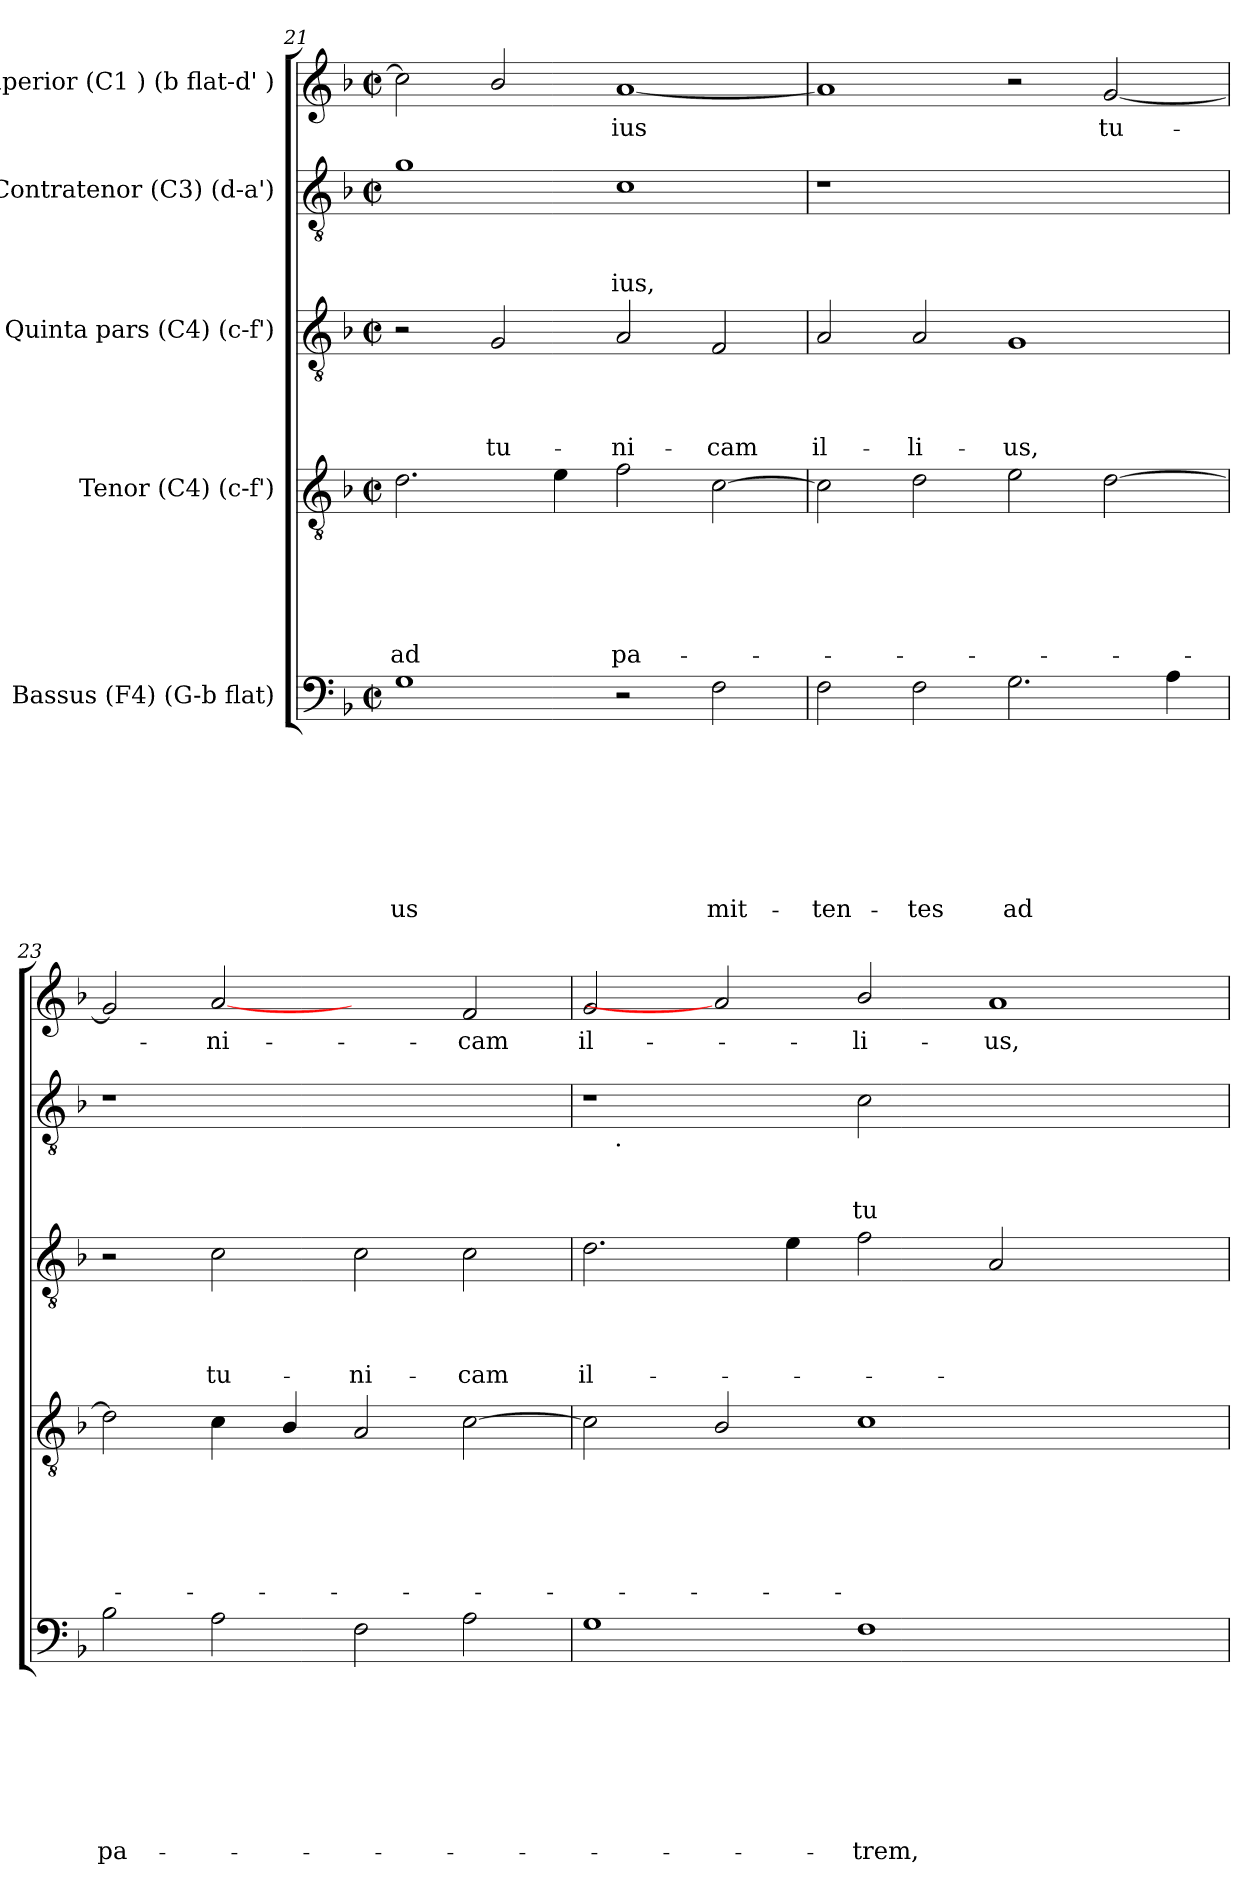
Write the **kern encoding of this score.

**kern	**text	**text	**text	**text	**text	**text	**text	**text	**kern	**text	**text	**text	**text	**text	**text	**kern	**text	**text	**text	**text	**kern	**text	**text	**text	**kern	**text
*part5	*part5	*part5	*part5	*part5	*part5	*part5	*part5	*part5	*part4	*part4	*part4	*part4	*part4	*part4	*part4	*part3	*part3	*part3	*part3	*part3	*part2	*part2	*part2	*part2	*part1	*part1
*staff5	*staff5	*staff5	*staff5	*staff5	*staff5	*staff5	*staff5	*staff5	*staff4	*staff4	*staff4	*staff4	*staff4	*staff4	*staff4	*staff3	*staff3	*staff3	*staff3	*staff3	*staff2	*staff2	*staff2	*staff2	*staff1	*staff1
*I"Bassus (F4) (G-b flat)	*	*	*	*	*	*	*	*	*I"Tenor (C4) (c-f')	*	*	*	*	*	*	*I"Quinta pars (C4) (c-f')	*	*	*	*	*I"Contratenor (C3) (d-a')	*	*	*	*I"Superior (C1 ) (b flat-d' )	*
!!LO:LB:g=z
*clefF4	*	*	*	*	*	*	*	*	*clefGv2	*	*	*	*	*	*	*clefGv2	*	*	*	*	*clefGv2	*	*	*	*clefG2	*
*k[b-]	*	*	*	*	*	*	*	*	*k[b-]	*	*	*	*	*	*	*k[b-]	*	*	*	*	*k[b-]	*	*	*	*k[b-]	*
*F:	*	*	*	*	*	*	*	*	*F:	*	*	*	*	*	*	*F:	*	*	*	*	*F:	*	*	*	*F:	*
*M2/2	*	*	*	*	*	*	*	*	*M2/2	*	*	*	*	*	*	*M2/2	*	*	*	*	*M2/2	*	*	*	*M2/2	*
*met(c|)	*	*	*	*	*	*	*	*	*met(c|)	*	*	*	*	*	*	*met(c|)	*	*	*	*	*met(c|)	*	*	*	*met(c|)	*
=21	=21	=21	=21	=21	=21	=21	=21	=21	=21	=21	=21	=21	=21	=21	=21	=21	=21	=21	=21	=21	=21	=21	=21	=21	=21	=21
!	!	!	!	!	!	!	!	!LO:LY:b	!	!	!	!	!	!	!LO:LY:b	!	!	!	!	!	!	!	!	!	!	!
1G	.	.	.	.	.	.	.	-us	2.d\	.	.	.	.	.	ad	2r	.	.	.	.	1g	.	.	.	2cc\]	.
!	!	!	!	!	!	!	!	!	!	!	!	!	!	!	!	!	!	!	!	!LO:LY:b	!	!	!	!	!	!
.	.	.	.	.	.	.	.	.	.	.	.	.	.	.	.	2G/	.	.	.	tu-	.	.	.	.	2b-/	.
.	.	.	.	.	.	.	.	.	4e\	.	.	.	.	.	.	.	.	.	.	.	.	.	.	.	.	.
!	!	!	!	!	!	!	!	!	!	!	!	!	!	!	!LO:LY:b	!	!	!	!	!LO:LY:b	!	!	!	!LO:LY:b	!	!LO:LY:b
2r	.	.	.	.	.	.	.	.	2f\	.	.	.	.	.	pa-	2A/	.	.	.	-ni-	1c	.	.	-ius,	[<1a	-ius
!	!	!	!	!	!	!	!	!LO:LY:b	!	!	!	!	!	!	!	!	!	!	!	!LO:LY:b	!	!	!	!	!	!
2F\	.	.	.	.	.	.	.	mit-	[>2c\	.	.	.	.	.	.	2F/	.	.	.	-cam	.	.	.	.	.	.
=22	=22	=22	=22	=22	=22	=22	=22	=22	=22	=22	=22	=22	=22	=22	=22	=22	=22	=22	=22	=22	=22	=22	=22	=22	=22	=22
!	!	!	!	!	!	!	!	!LO:LY:b	!	!	!	!	!	!	!	!	!	!	!	!LO:LY:b	!LO:N:vis=1	!	!	!	!	!
2F\	.	.	.	.	.	.	.	-ten-	2c\]	.	.	.	.	.	.	2A/	.	.	.	il-	1r	.	.	.	1a]	.
!	!	!	!	!	!	!	!	!LO:LY:b	!	!	!	!	!	!	!	!	!	!	!	!LO:LY:b	!	!	!	!	!	!
2F\	.	.	.	.	.	.	.	-tes	2d\	.	.	.	.	.	.	2A/	.	.	.	-li-	.	.	.	.	.	.
!	!	!	!	!	!	!	!	!LO:LY:b	!	!	!	!	!	!	!	!	!	!	!	!LO:LY:b	!	!	!	!	!	!
2.G\	.	.	.	.	.	.	.	ad	2e\	.	.	.	.	.	.	1G	.	.	.	-us,	1ryy	.	.	.	2r	.
!	!	!	!	!	!	!	!	!	!	!	!	!	!	!	!	!	!	!	!	!	!	!	!	!	!	!LO:LY:b
.	.	.	.	.	.	.	.	.	[>2d\	.	.	.	.	.	.	.	.	.	.	.	.	.	.	.	[<2g/	tu-
4A\	.	.	.	.	.	.	.	.	.	.	.	.	.	.	.	.	.	.	.	.	.	.	.	.	.	.
=23	=23	=23	=23	=23	=23	=23	=23	=23	=23	=23	=23	=23	=23	=23	=23	=23	=23	=23	=23	=23	=23	=23	=23	=23	=23	=23
!	!	!	!	!	!	!	!	!LO:LY:b	!	!	!	!	!	!	!	!	!	!	!	!	!LO:N:vis=1	!	!	!	!	!
2B-\	.	.	.	.	.	.	.	pa-	2d\]	.	.	.	.	.	.	2r	.	.	.	.	1r	.	.	.	2g/]	.
!	!	!	!	!	!	!	!	!	!	!	!	!	!	!	!	!	!	!	!	!LO:LY:b	!	!	!	!	!	!LO:LY:b
2A\	.	.	.	.	.	.	.	.	4c\	.	.	.	.	.	.	2c\	.	.	.	tu-	.	.	.	.	[2a	-ni-
.	.	.	.	.	.	.	.	.	4B-/	.	.	.	.	.	.	.	.	.	.	.	.	.	.	.	.	.
!	!	!	!	!	!	!	!	!	!	!	!	!	!	!	!	!	!	!	!	!LO:LY:b	!	!	!	!	!	!
2F\	.	.	.	.	.	.	.	.	2A/	.	.	.	.	.	.	2c\	.	.	.	-ni-	1ryy	.	.	.	2ryy	.
!	!	!	!	!	!	!	!	!	!	!	!	!	!	!	!	!	!	!	!	!LO:LY:b	!	!	!	!	!	!LO:LY:b
2A\	.	.	.	.	.	.	.	.	[>2c\	.	.	.	.	.	.	2c\	.	.	.	-cam	.	.	.	.	2f/	-cam
=24	=24	=24	=24	=24	=24	=24	=24	=24	=24	=24	=24	=24	=24	=24	=24	=24	=24	=24	=24	=24	=24	=24	=24	=24	=24	=24
!	!	!	!	!	!	!	!	!	!	!	!	!	!	!	!	!	!	!	!	!LO:LY:b	!	!	!	!	!	!LO:LY:b
*	*	*	*	*	*	*	*	*	*	*	*	*	*	*	*	*	*	*	*	*	*^	*	*	*	*	*
1G	.	.	.	.	.	.	.	.	2c\]	.	.	.	.	.	.	2.d\	.	.	.	il-	1r	16ryy	.	.	.	2g/	il-
!	!	!	!	!	!	!	!	!	!	!	!	!	!	!	!	!	!	!	!	!	!	!LO:TX:b:t=.	!	!	!	!	!
.	.	.	.	.	.	.	.	.	.	.	.	.	.	.	.	.	.	.	.	.	.	1ryy	.	.	.	.	.
.	.	.	.	.	.	.	.	.	2B-/	.	.	.	.	.	.	.	.	.	.	.	.	.	.	.	.	2a]	.
.	.	.	.	.	.	.	.	.	.	.	.	.	.	.	.	4e\	.	.	.	.	.	.	.	.	.	.	.
!	!	!	!	!	!	!	!	!LO:LY:b	!	!	!	!	!	!	!	!	!	!	!	!	!	!	!	!	!LO:LY:b	!	!LO:LY:b
1F	.	.	.	.	.	.	.	-trem,	1c	.	.	.	.	.	.	2f\	.	.	.	.	2c\	.	.	.	tu-	2b-/	-li-
.	.	.	.	.	.	.	.	.	.	.	.	.	.	.	.	.	.	.	.	.	.	1ryy	.	.	.	.	.
!	!	!	!	!	!	!	!	!	!	!	!	!	!	!	!	!	!	!	!	!	!	!	!	!	!	!	!LO:LY:b
.	.	.	.	.	.	.	.	.	.	.	.	.	.	.	.	2A/	.	.	.	.	1ryy	.	.	.	.	1a	-us,
2ryy	.	.	.	.	.	.	.	.	2ryy	.	.	.	.	.	.	2ryy	.	.	.	.	.	.	.	.	.	.	.
.	.	.	.	.	.	.	.	.	.	.	.	.	.	.	.	.	.	.	.	.	.	4..ryy	.	.	.	.	.
*	*	*	*	*	*	*	*	*	*	*	*	*	*	*	*	*	*	*	*	*	*v	*v	*	*	*	*	*
=	=	=	=	=	=	=	=	=	=	=	=	=	=	=	=	=	=	=	=	=	=	=	=	=	=	=
*-	*-	*-	*-	*-	*-	*-	*-	*-	*-	*-	*-	*-	*-	*-	*-	*-	*-	*-	*-	*-	*-	*-	*-	*-	*-	*-
